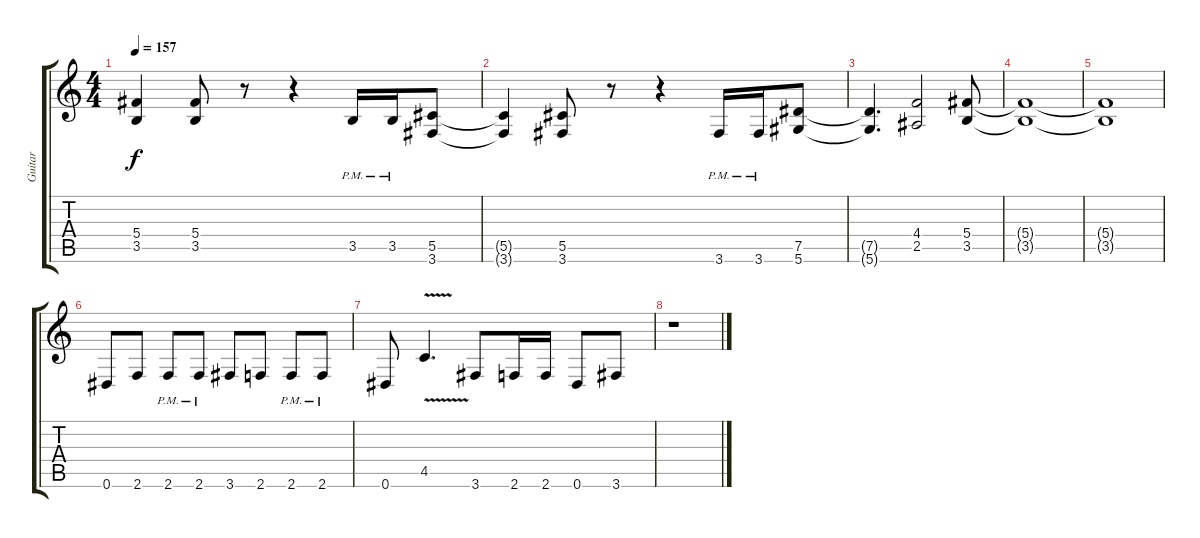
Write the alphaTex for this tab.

\track ("Guitar" "Guitar") {instrument distortionguitar}
\staff {score tabs}
\tuning (Eb4 Bb3 Gb3 Db3 Ab2 Eb2) {hide}
\ts (4 4)
\tempo 157
\clef g2
\ks c
(5.4{t} 3.5{t}).4{dy f} (5.4 3.5).8 r.8 r.4 3.5{pm}.16 3.5{pm}.16 (5.5 3.6).8 |
(5.5{t} 3.6{t}).4 (5.5 3.6).8 r.8 r.4 3.6{pm}.16 3.6{pm}.16 (7.5 5.6).8 |
(7.5{t} 5.6{t}).4{d} (4.4 2.5).2 (5.4 3.5).8 |
(5.4{t} 3.5{t}).1 |
(5.4{t} 3.5{t}).1 |
0.6.8 2.6.8 2.6{pm}.8 2.6{pm}.8 3.6.8 2.6.8 2.6{pm}.8 2.6{pm}.8 |
0.6.8 4.5{v}.4{d} 3.6.8 2.6.16 2.6.16 0.6.8 3.6.8 |
r.1
